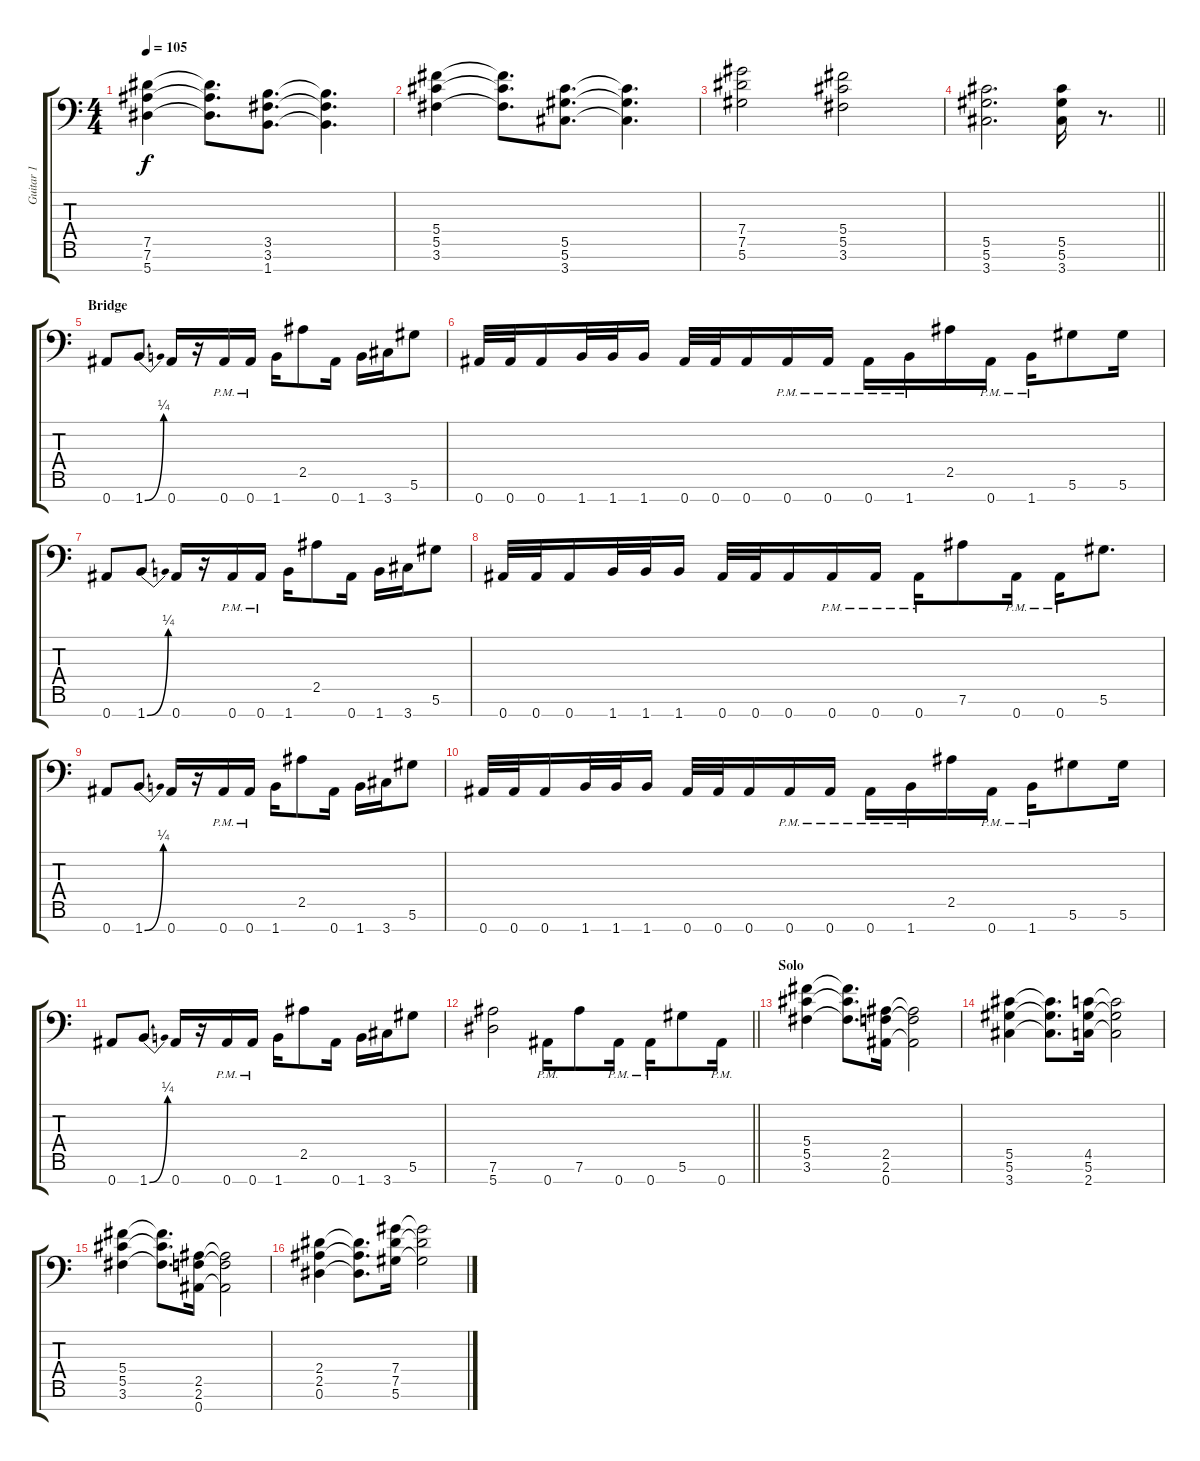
\track ("Guitar 1" "Guitar 1") {instrument distortionguitar}
\staff {score tabs}
\tuning (Eb4 Bb3 Gb3 Db3 Ab2 Eb2 Bb1) {hide}
\ts (4 4)
\tempo 105
\clef f4
\ks c
(7.5 7.6 5.7).4{dy f} (7.5{t} 7.6{t} 5.7{t}).8{d} (3.5 3.6 1.7).8{d} (3.5{t} 3.6{t} 1.7{t}).4{d} |
(5.4 5.5 3.6).4 (5.4{t} 5.5{t} 3.6{t}).8{d} (5.5 5.6 3.7).8{d} (5.5{t} 5.6{t} 3.7{t}).4{d} |
(7.4 7.5 5.6).2 (5.4 5.5 3.6).2 |
\barLineRight lightlight
(5.5 5.6 3.7).2{d} (5.5 5.6 3.7).16 r.8{d} |
\section ("" "Bridge")
0.7.8 1.7{be (bend 0 0 60 1)}.8 0.7.16 r.16 0.7{pm}.16 0.7{pm}.16 1.7.16 2.5.8 0.7.16 1.7.16 3.7.16 5.6.8 |
0.7.32 0.7.32 0.7.16 1.7.32 1.7.32 1.7.16 0.7.32 0.7.32 0.7.16 0.7{pm}.16 0.7{pm}.16 0.7{pm}.16 1.7{pm}.16 2.5.16 0.7{pm}.16 1.7{pm}.16 5.6.8 5.6.16 |
0.7.8 1.7{be (bend 0 0 60 1)}.8 0.7.16 r.16 0.7{pm}.16 0.7{pm}.16 1.7.16 2.5.8 0.7.16 1.7.16 3.7.16 5.6.8 |
0.7.32 0.7.32 0.7.16 1.7.32 1.7.32 1.7.16 0.7.32 0.7.32 0.7.16 0.7{pm}.16 0.7{pm}.16 0.7{pm}.16 7.6.8 0.7{pm}.16 0.7{pm}.16 5.6.8{d} |
0.7.8 1.7{be (bend 0 0 60 1)}.8 0.7.16 r.16 0.7{pm}.16 0.7{pm}.16 1.7.16 2.5.8 0.7.16 1.7.16 3.7.16 5.6.8 |
0.7.32 0.7.32 0.7.16 1.7.32 1.7.32 1.7.16 0.7.32 0.7.32 0.7.16 0.7{pm}.16 0.7{pm}.16 0.7{pm}.16 1.7{pm}.16 2.5.16 0.7{pm}.16 1.7{pm}.16 5.6.8 5.6.16 |
0.7.8 1.7{be (bend 0 0 60 1)}.8 0.7.16 r.16 0.7{pm}.16 0.7{pm}.16 1.7.16 2.5.8 0.7.16 1.7.16 3.7.16 5.6.8 |
\barLineRight lightlight
(7.6 5.7).2 0.7{pm}.16 7.6.8 0.7{pm}.16 0.7{pm}.16 5.6.8 0.7{pm}.16 |
\section ("" "Solo")
(5.4 5.5 3.6).4 (5.4{t} 5.5{t} 3.6{t}).8{d} (2.5 2.6 0.7).16 (2.5{t} 2.6{t} 0.7{t}).2 |
(5.5 5.6 3.7).4 (5.5{t} 5.6{t} 3.7{t}).8{d} (4.5 5.6 2.7).16 (4.5{t} 5.6{t} 2.7{t}).2 |
(5.4 5.5 3.6).4 (5.4{t} 5.5{t} 3.6{t}).8{d} (2.5 2.6 0.7).16 (2.5{t} 2.6{t} 0.7{t}).2 |
(2.4 2.5 0.6).4 (2.4{t} 2.5{t} 0.6{t}).8{d} (7.4 7.5 5.6).16 (7.4{t} 7.5{t} 5.6{t}).2
